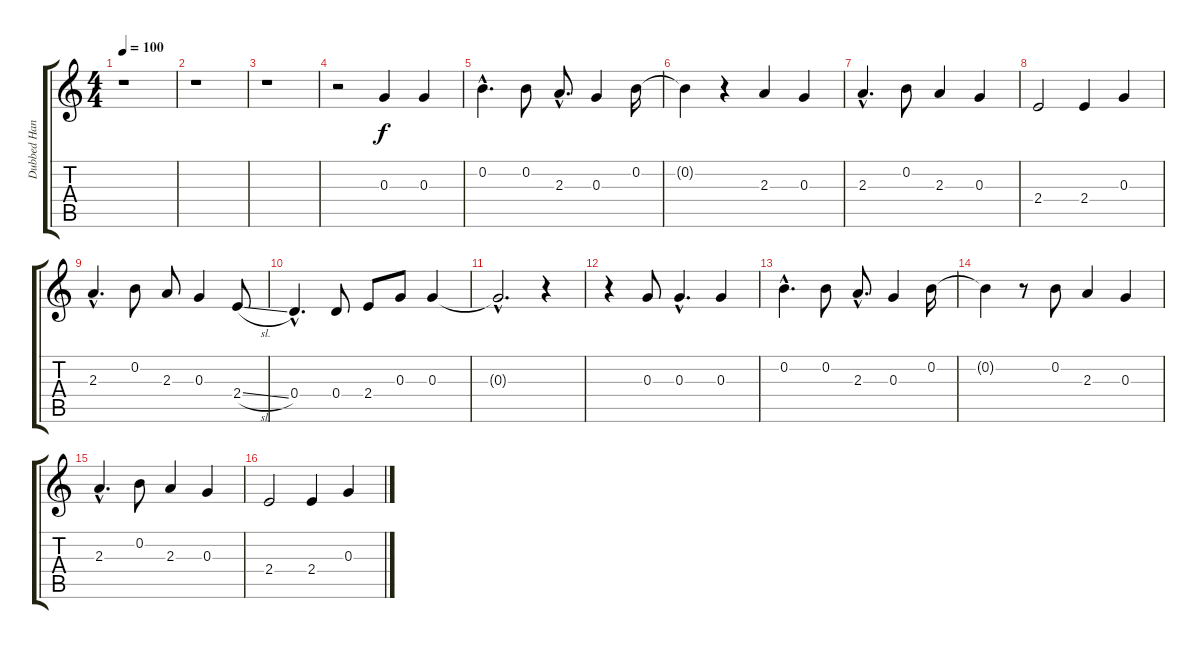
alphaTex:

\track ("Dubbed Hank's Vocal" "Dubbed Han") {instrument acousticguitarnylon}
\staff {score tabs}
\tuning (E4 B3 G3 D3 A2 E2) {hide}
\ts (4 4)
\tempo 100
\clef g2
\ks c
r.1{dy f instrument acousticguitarnylon} |
r.1 |
r.1 |
r.2 0.3.4 0.3.4 |
0.2{hac}.4{d} 0.2.8 2.3{hac}.8{d} 0.3.4 0.2.16 |
0.2{t}.4 r.4 2.3.4 0.3.4 |
2.3{hac}.4{d} 0.2.8 2.3.4 0.3.4 |
2.4.2 2.4.4 0.3.4 |
2.3{hac}.4{d} 0.2.8 2.3.8 0.3.4 2.4{sl}.8 |
0.4{hac}.4{d} 0.4.8 2.4.8 0.3.8 0.3.4 |
0.3{hac t}.2{d} r.4 |
r.4 0.3.8 0.3{hac}.4{d} 0.3.4 |
0.2{hac}.4{d} 0.2.8 2.3{hac}.8{d} 0.3.4 0.2.16 |
0.2{t}.4 r.8 0.2.8 2.3.4 0.3.4 |
2.3{hac}.4{d} 0.2.8 2.3.4 0.3.4 |
2.4.2 2.4.4 0.3.4
